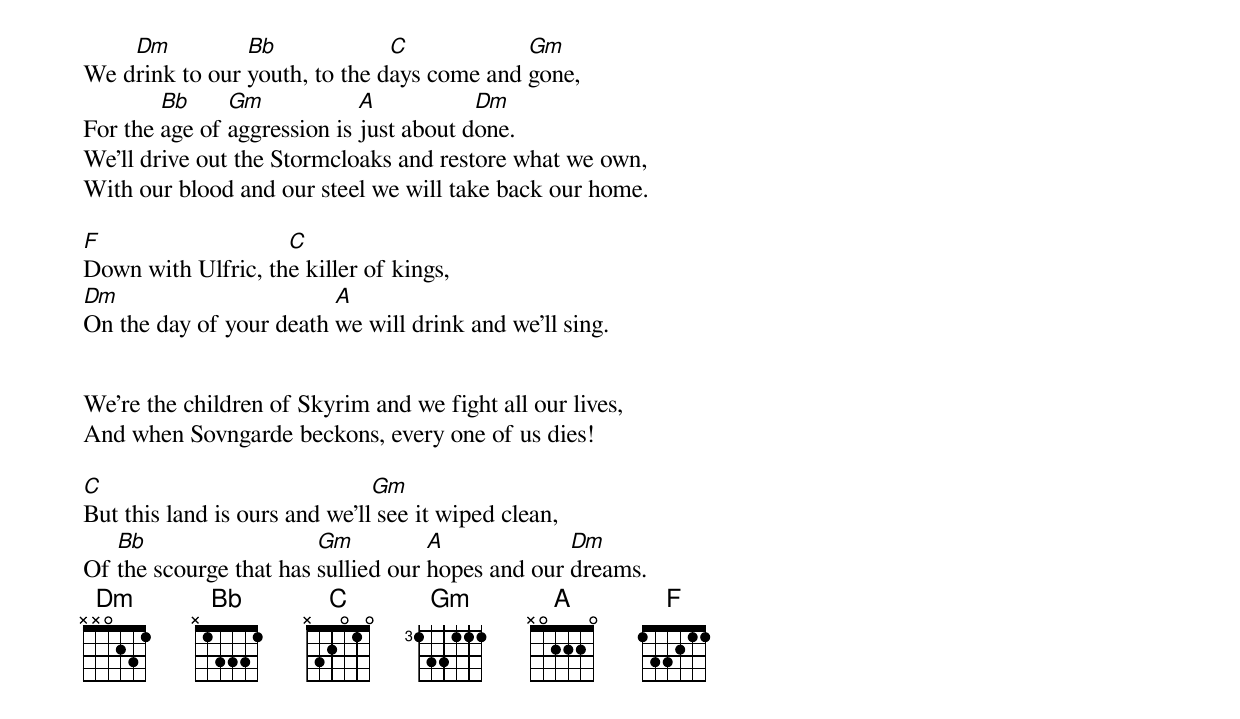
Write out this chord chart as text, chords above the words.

    Dm          Bb             C            Gm
We drink to our youth, to the days come and gone,
        Bb     Gm            A           Dm
For the age of aggression is just about done.
We'll drive out the Stormcloaks and restore what we own,
With our blood and our steel we will take back our home.

F                   C
Down with Ulfric, the killer of kings,
Dm                       A
On the day of your death we will drink and we'll sing.


We're the children of Skyrim and we fight all our lives,
And when Sovngarde beckons, every one of us dies!

C                              Gm
But this land is ours and we'll see it wiped clean,
   Bb                   Gm          A             Dm
Of the scourge that has sullied our hopes and our dreams.
